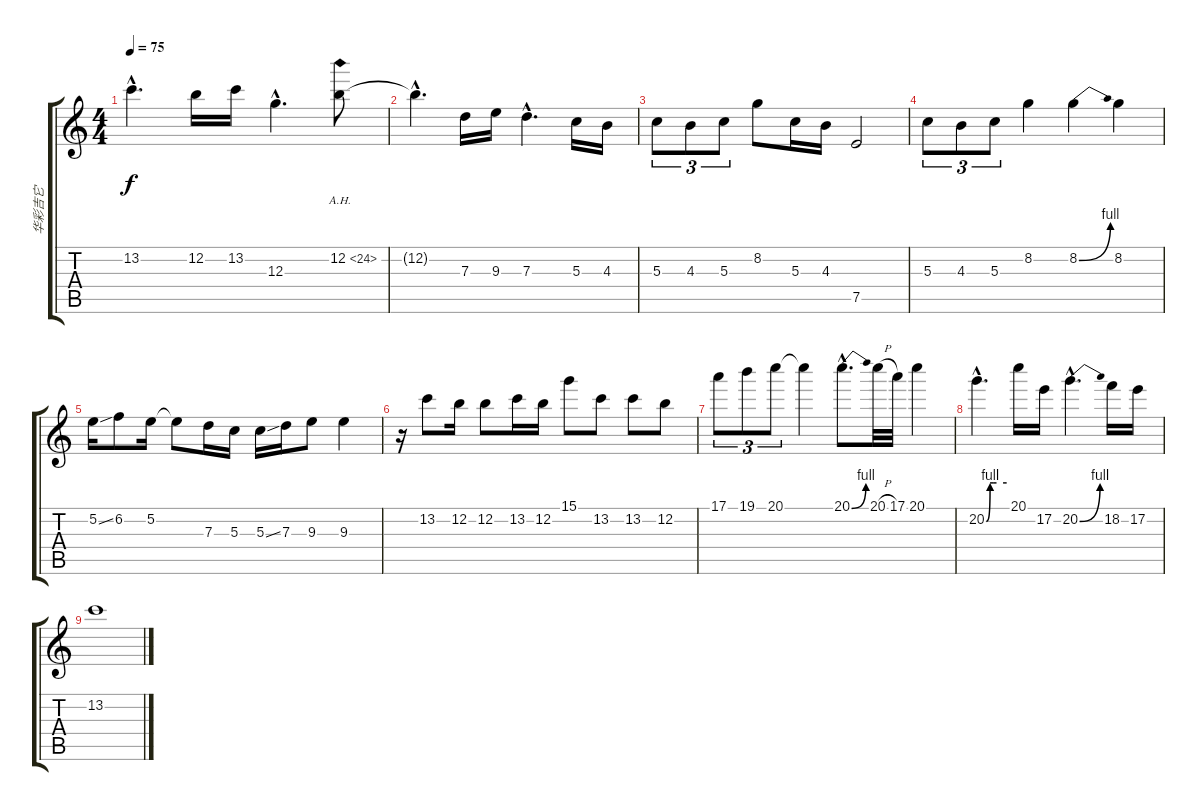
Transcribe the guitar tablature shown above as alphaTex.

\track ("华彩吉它" "华彩吉它") {instrument distortionguitar}
\staff {score tabs}
\tuning (E4 B3 G3 D3 A2 E2) {hide}
\ts (4 4)
\tempo 75
\clef g2
\ks c
13.2{hac}.4{d dy f} 12.2.16 13.2.16 12.3{hac}.4{d} 12.2{ah 12}.8 |
12.2{hac t}.4{d} 7.3.16 9.3.16 7.3{hac}.4{d} 5.3.16 4.3.16 |
5.3.8{tu (3 2)} 4.3.8{tu (3 2)} 5.3.8{tu (3 2)} 8.2.8 5.3.16 4.3.16 7.5.2 |
5.3.8{tu (3 2)} 4.3.8{tu (3 2)} 5.3.8{tu (3 2)} 8.2.4 8.2{be (bend 0 0 60 4)}.4 8.2.4 |
5.2{ss}.16 6.2.8 5.2.16 5.2{t}.8 7.3.16 5.3.16 5.3{ss}.16 7.3.16 9.3.8 9.3.4 |
r.16 13.2.8 12.2.16 12.2.8 13.2.16 12.2.16 15.1.8 13.2.8 13.2.8 12.2.8 |
17.1.8{tu (3 2)} 19.1.8{tu (3 2)} 20.1.8{tu (3 2)} 20.1{t}.4 20.1{be (bend 0 0 60 4) hac}.8{d} 20.1{h}.32 17.1.32 20.1.4 |
20.2{be (custom 0 0 11 4 20 4 30 4 60 4) hac}.4{d} 20.1.16 17.2.16 20.2{be (bend 0 0 60 4) hac}.4{d} 18.2.16 17.2.16 |
13.2.1
